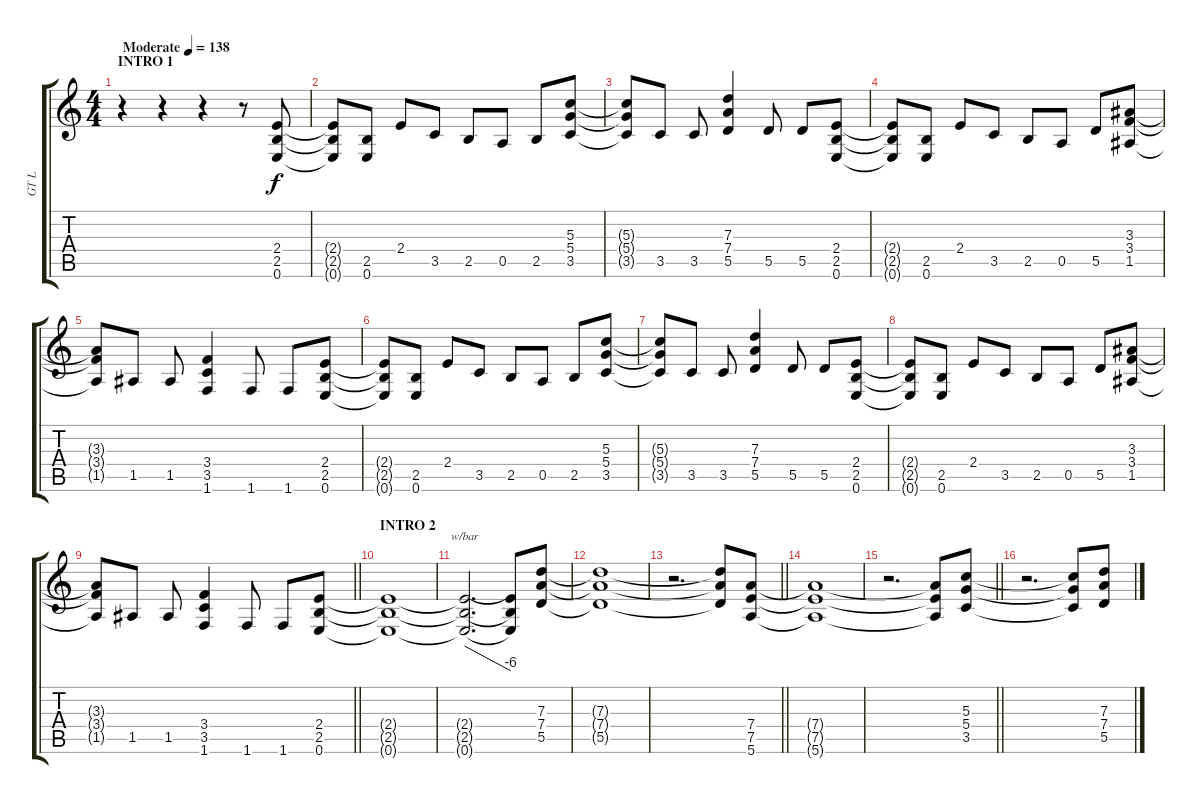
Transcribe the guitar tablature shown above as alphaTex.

\track ("GT L" "GT L") {instrument distortionguitar}
\staff {score tabs}
\tuning (E4 B3 G3 D3 A2 E2) {hide}
\ts (4 4)
\section ("" "INTRO 1")
\tempo (138 "Moderate")
\clef g2
\ks c
r.4{dy f instrument distortionguitar} r.4 r.4 r.8 (2.4 2.5 0.6).8 |
(2.4{t} 2.5{t} 0.6{t}).8 (2.5 0.6).8 2.4.8 3.5.8 2.5.8 0.5.8 2.5.8 (5.3 5.4 3.5).8 |
(5.3{t} 5.4{t} 3.5{t}).8 3.5.8 3.5.8 (7.3 7.4 5.5).4 5.5.8 5.5.8 (2.4 2.5 0.6).8 |
(2.4{t} 2.5{t} 0.6{t}).8 (2.5 0.6).8 2.4.8 3.5.8 2.5.8 0.5.8 5.5.8 (3.3 3.4 1.5).8 |
(3.3{t} 3.4{t} 1.5{t}).8 1.5.8 1.5.8 (3.4 3.5 1.6).4 1.6.8 1.6.8 (2.4 2.5 0.6).8 |
(2.4{t} 2.5{t} 0.6{t}).8 (2.5 0.6).8 2.4.8 3.5.8 2.5.8 0.5.8 2.5.8 (5.3 5.4 3.5).8 |
(5.3{t} 5.4{t} 3.5{t}).8 3.5.8 3.5.8 (7.3 7.4 5.5).4 5.5.8 5.5.8 (2.4 2.5 0.6).8 |
(2.4{t} 2.5{t} 0.6{t}).8 (2.5 0.6).8 2.4.8 3.5.8 2.5.8 0.5.8 5.5.8 (3.3 3.4 1.5).8 |
\barLineRight lightlight
(3.3{t} 3.4{t} 1.5{t}).8 1.5.8 1.5.8 (3.4 3.5 1.6).4 1.6.8 1.6.8 (2.4 2.5 0.6).8 |
\section ("" "INTRO 2")
(2.4{t} 2.5{t} 0.6{t}).1 |
(2.4{t} 2.5{t} 0.6{t}).2{d tbe (dive default 0 0 60 -24)} (2.4{t} 2.5{t} 0.6{t}).8 (7.3 7.4 5.5).8 |
(7.3{t} 7.4{t} 5.5{t}).1 |
\barLineRight lightlight
r.2{d} (7.3{t} 7.4{t} 5.5{t}).8 (7.4 7.5 5.6).8 |
(7.4{t} 7.5{t} 5.6{t}).1 |
\barLineRight lightlight
r.2{d} (7.4{t} 7.5{t} 5.6{t}).8 (5.3 5.4 3.5).8 |
r.2{d} (5.3{t} 5.4{t} 3.5{t}).8 (7.3 7.4 5.5).8
